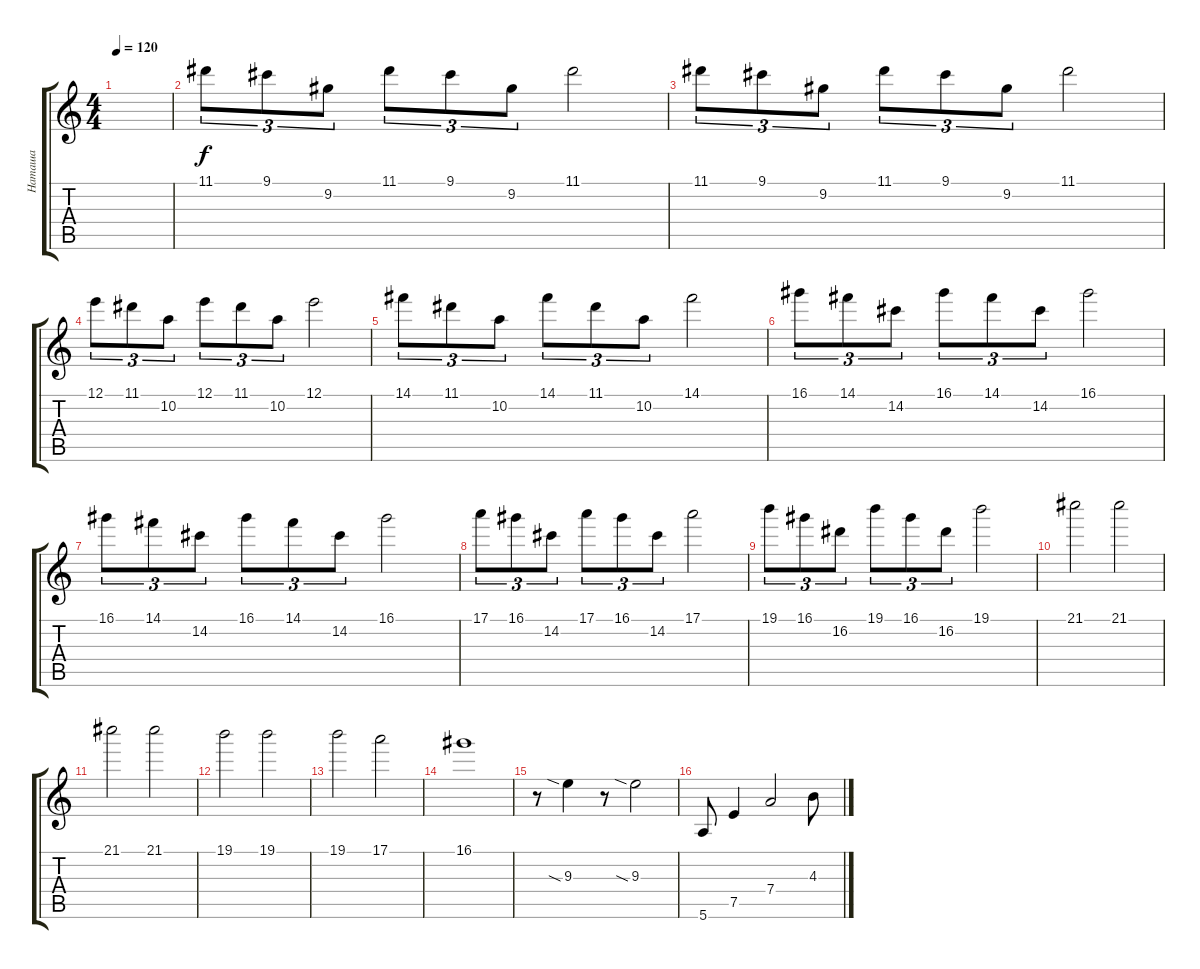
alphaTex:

\track ("Наташа" "Наташа") {instrument overdrivenguitar}
\staff {score tabs}
\tuning (E4 B3 G3 D3 A2 E2) {hide}
\ts (4 4)
\tempo 120
\clef g2
\ks c
|
11.1.8{tu (3 2)} 9.1.8{tu (3 2)} 9.2.8{tu (3 2)} 11.1.8{tu (3 2)} 9.1.8{tu (3 2)} 9.2.8{tu (3 2)} 11.1.2 |
11.1.8{tu (3 2)} 9.1.8{tu (3 2)} 9.2.8{tu (3 2)} 11.1.8{tu (3 2)} 9.1.8{tu (3 2)} 9.2.8{tu (3 2)} 11.1.2 |
12.1.8{tu (3 2)} 11.1.8{tu (3 2)} 10.2.8{tu (3 2)} 12.1.8{tu (3 2)} 11.1.8{tu (3 2)} 10.2.8{tu (3 2)} 12.1.2 |
14.1.8{tu (3 2)} 11.1.8{tu (3 2)} 10.2.8{tu (3 2)} 14.1.8{tu (3 2)} 11.1.8{tu (3 2)} 10.2.8{tu (3 2)} 14.1.2 |
16.1.8{tu (3 2)} 14.1.8{tu (3 2)} 14.2.8{tu (3 2)} 16.1.8{tu (3 2)} 14.1.8{tu (3 2)} 14.2.8{tu (3 2)} 16.1.2 |
16.1.8{tu (3 2)} 14.1.8{tu (3 2)} 14.2.8{tu (3 2)} 16.1.8{tu (3 2)} 14.1.8{tu (3 2)} 14.2.8{tu (3 2)} 16.1.2 |
17.1.8{tu (3 2)} 16.1.8{tu (3 2)} 14.2.8{tu (3 2)} 17.1.8{tu (3 2)} 16.1.8{tu (3 2)} 14.2.8{tu (3 2)} 17.1.2 |
19.1.8{tu (3 2)} 16.1.8{tu (3 2)} 16.2.8{tu (3 2)} 19.1.8{tu (3 2)} 16.1.8{tu (3 2)} 16.2.8{tu (3 2)} 19.1.2 |
21.1.2 21.1.2 |
21.1.2 21.1.2 |
19.1.2 19.1.2 |
19.1.2 17.1.2 |
16.1.1 |
r.8 9.3{sia}.4 r.8 9.3{sia}.2 |
5.6.8 7.5.4 7.4.2 4.3{ss}.8
